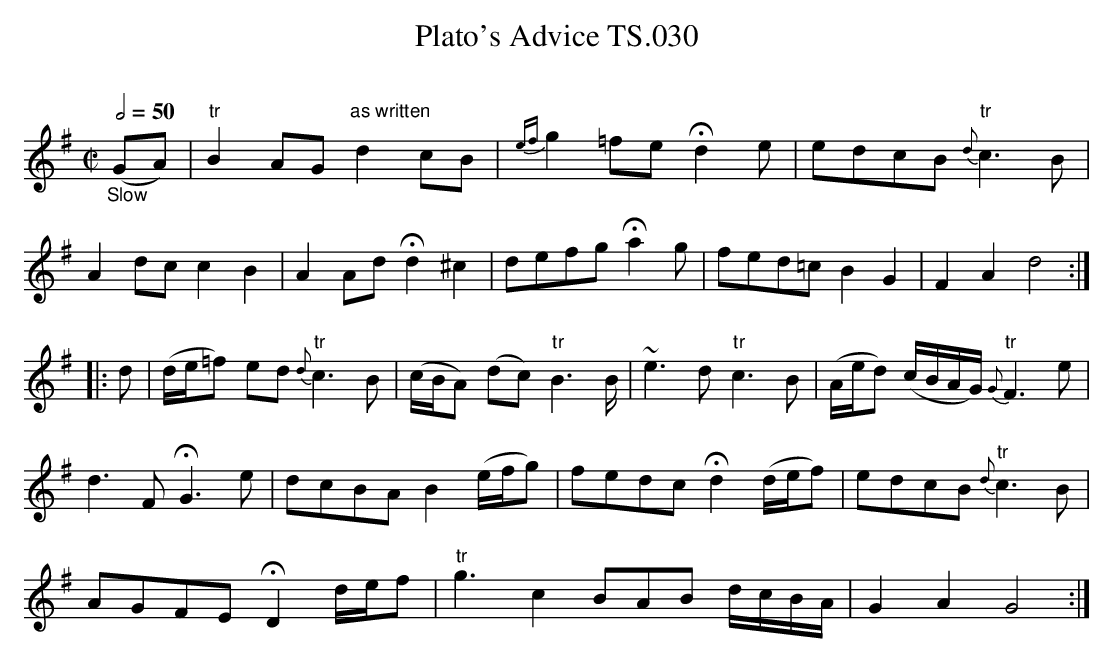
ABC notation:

X:1
T:Plato's Advice TS.030
M:C|
L:1/8
Q:1/2=50
O:
K:G
"_Slow"(GA)|"tr"B2AG "as written"d2cB|{ef}g2=feHd2e|edcB{d}"tr"c2>B2|
A2dcc2B2|A2AdHd2^c2|defgHa2g|fed=cB2G2|F2A2d4:|
|:d|(d/e/=f) ed{d}"tr"c2>B2|(c/B/A) (dc)"tr"B2>B|~e2>d2 "tr"c2>B2|(A/e/d) (c/B/A/G/) {G}"tr"F2>e2|
d2>F2HG2>e2|dcBAB2 (e/f/g)|fedcHd2(d/e/f)|edcB {d}"tr"c2>B2|
AGFE HD2d/e/f|"tr"g3c2BAB d/c/B/A/|G2A2G4:|]
